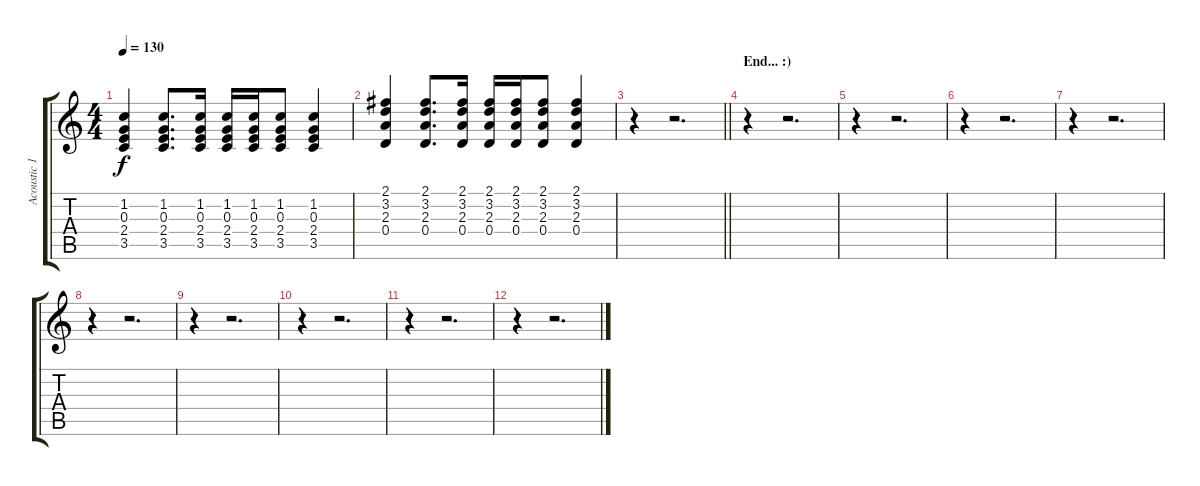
\track ("Acoustic 1" "Acoustic 1") {instrument acousticguitarsteel}
\staff {score tabs}
\tuning (E4 B3 G3 D3 A2 E2) {hide}
\ts (4 4)
\tempo 130
\clef g2
\ks c
(1.2 0.3 2.4 3.5).4{dy f} (1.2 0.3 2.4 3.5).8{d} (1.2 0.3 2.4 3.5).16 (1.2 0.3 2.4 3.5).16 (1.2 0.3 2.4 3.5).16 (1.2 0.3 2.4 3.5).8 (1.2 0.3 2.4 3.5).4 |
(2.1 3.2 2.3 0.4).4 (2.1 3.2 2.3 0.4).8{d} (2.1 3.2 2.3 0.4).16 (2.1 3.2 2.3 0.4).16 (2.1 3.2 2.3 0.4).16 (2.1 3.2 2.3 0.4).8 (2.1 3.2 2.3 0.4).4 |
\barLineRight lightlight
r.4 r.2{d} |
\section ("" "End... :)")
r.4 r.2{d} |
r.4 r.2{d} |
r.4 r.2{d} |
r.4 r.2{d} |
r.4 r.2{d} |
r.4 r.2{d} |
r.4 r.2{d} |
r.4 r.2{d} |
r.4 r.2{d}
